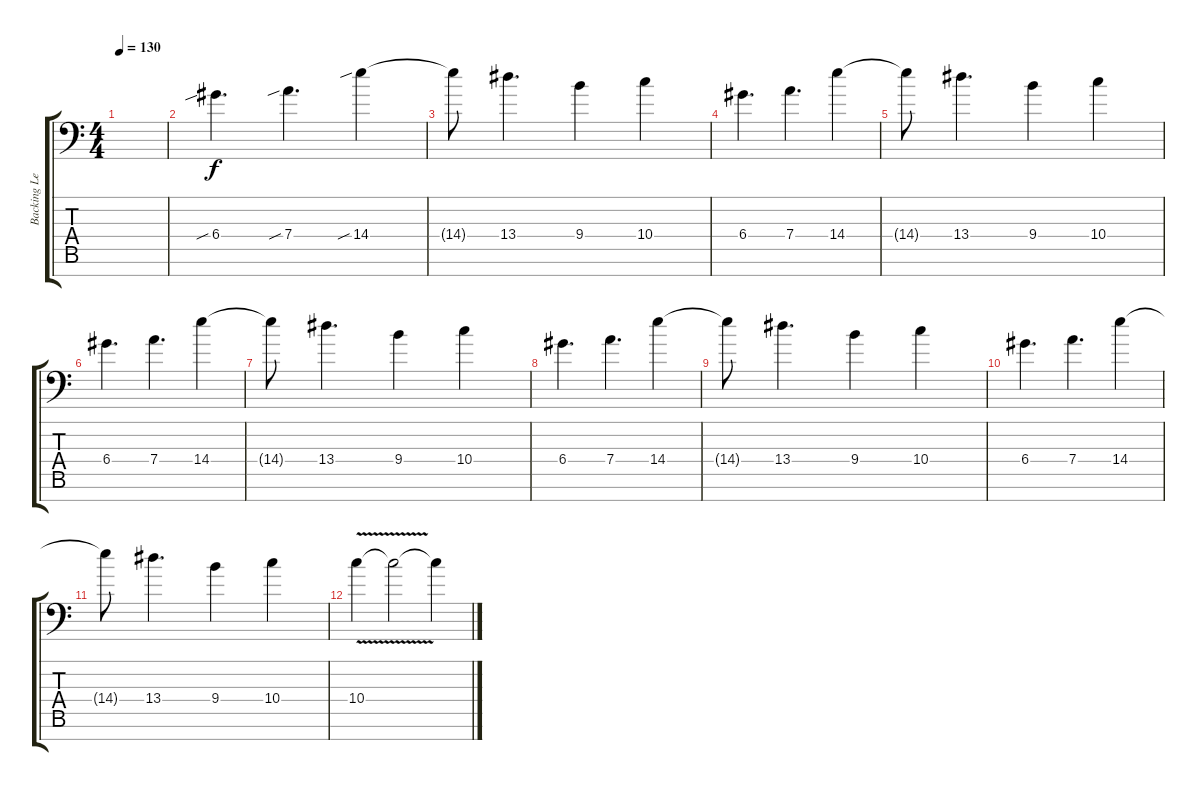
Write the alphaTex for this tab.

\track ("Backing Lead" "Backing Le") {instrument distortionguitar}
\staff {score tabs}
\tuning (E4 B3 G3 D3 A2 E2 A1) {hide}
\ts (4 4)
\tempo 130
\clef f4
\ks c
|
6.4{sib}.4{d} 7.4{sib}.4{d} 14.4{sib}.4 |
14.4{t}.8 13.4.4{d} 9.4.4 10.4.4 |
6.4.4{d} 7.4.4{d} 14.4.4 |
14.4{t}.8 13.4.4{d} 9.4.4 10.4.4 |
6.4.4{d} 7.4.4{d} 14.4.4 |
14.4{t}.8 13.4.4{d} 9.4.4 10.4.4 |
6.4.4{d} 7.4.4{d} 14.4.4 |
14.4{t}.8 13.4.4{d} 9.4.4 10.4.4 |
6.4.4{d} 7.4.4{d} 14.4.4 |
14.4{t}.8 13.4.4{d} 9.4.4 10.4.4 |
10.4{v}.4 10.4{t}.2 10.4{t}.4
